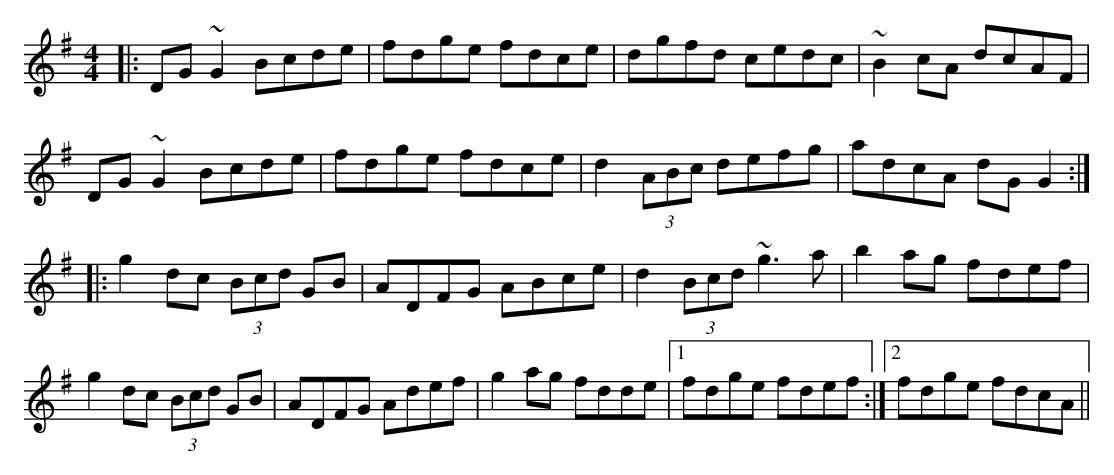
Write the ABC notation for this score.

X:1
M:4/4
K:G
|:DG~G2 Bcde|fdge fdce|dgfd cedc|~B2cA dcAF|
DG~G2 Bcde|fdge fdce|d2 (3ABc defg|adcA dGG2:|
|:g2dc (3Bcd GB|ADFG ABce|d2 (3Bcd ~g3a|b2ag fdef|
g2dc (3Bcd GB|ADFG Adef|g2ag fdde|1 fdge fdef:|2 fdge fdcA||
